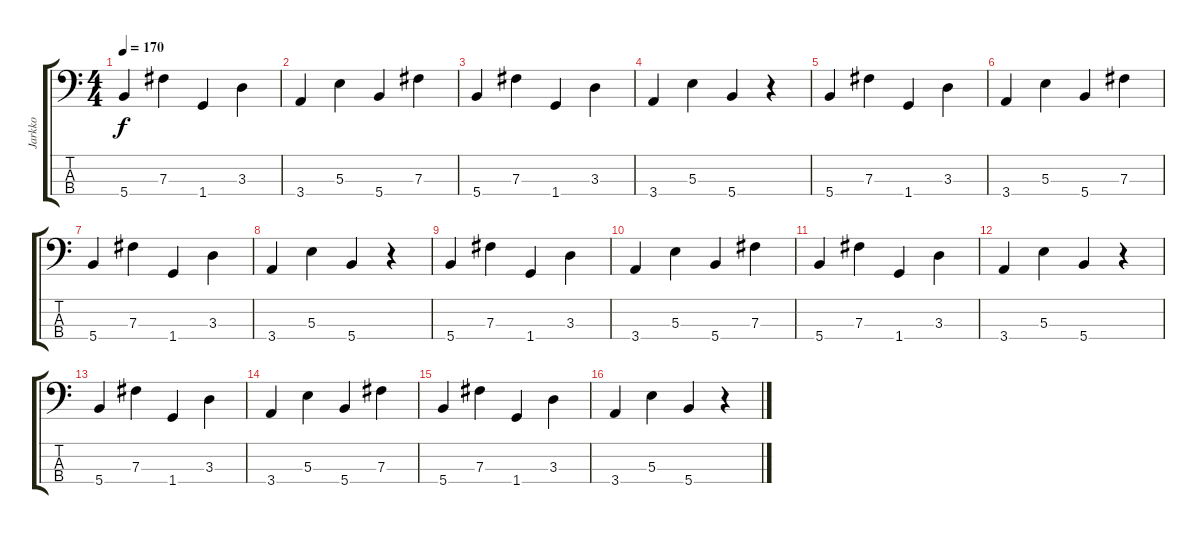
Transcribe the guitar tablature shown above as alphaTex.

\track ("Jarkko" "Jarkko") {instrument electricbassfinger}
\staff {score tabs}
\tuning (A2 E2 B1 Gb1) {hide}
\ts (4 4)
\tempo 170
\clef f4
\ks c
5.4.4{dy f} 7.3.4 1.4.4 3.3.4 |
3.4.4 5.3.4 5.4.4 7.3.4 |
5.4.4 7.3.4 1.4.4 3.3.4 |
3.4.4 5.3.4 5.4.4 r.4 |
5.4.4 7.3.4 1.4.4 3.3.4 |
3.4.4 5.3.4 5.4.4 7.3.4 |
5.4.4 7.3.4 1.4.4 3.3.4 |
3.4.4 5.3.4 5.4.4 r.4 |
5.4.4 7.3.4 1.4.4 3.3.4 |
3.4.4 5.3.4 5.4.4 7.3.4 |
5.4.4 7.3.4 1.4.4 3.3.4 |
3.4.4 5.3.4 5.4.4 r.4 |
5.4.4 7.3.4 1.4.4 3.3.4 |
3.4.4 5.3.4 5.4.4 7.3.4 |
5.4.4 7.3.4 1.4.4 3.3.4 |
3.4.4 5.3.4 5.4.4 r.4
